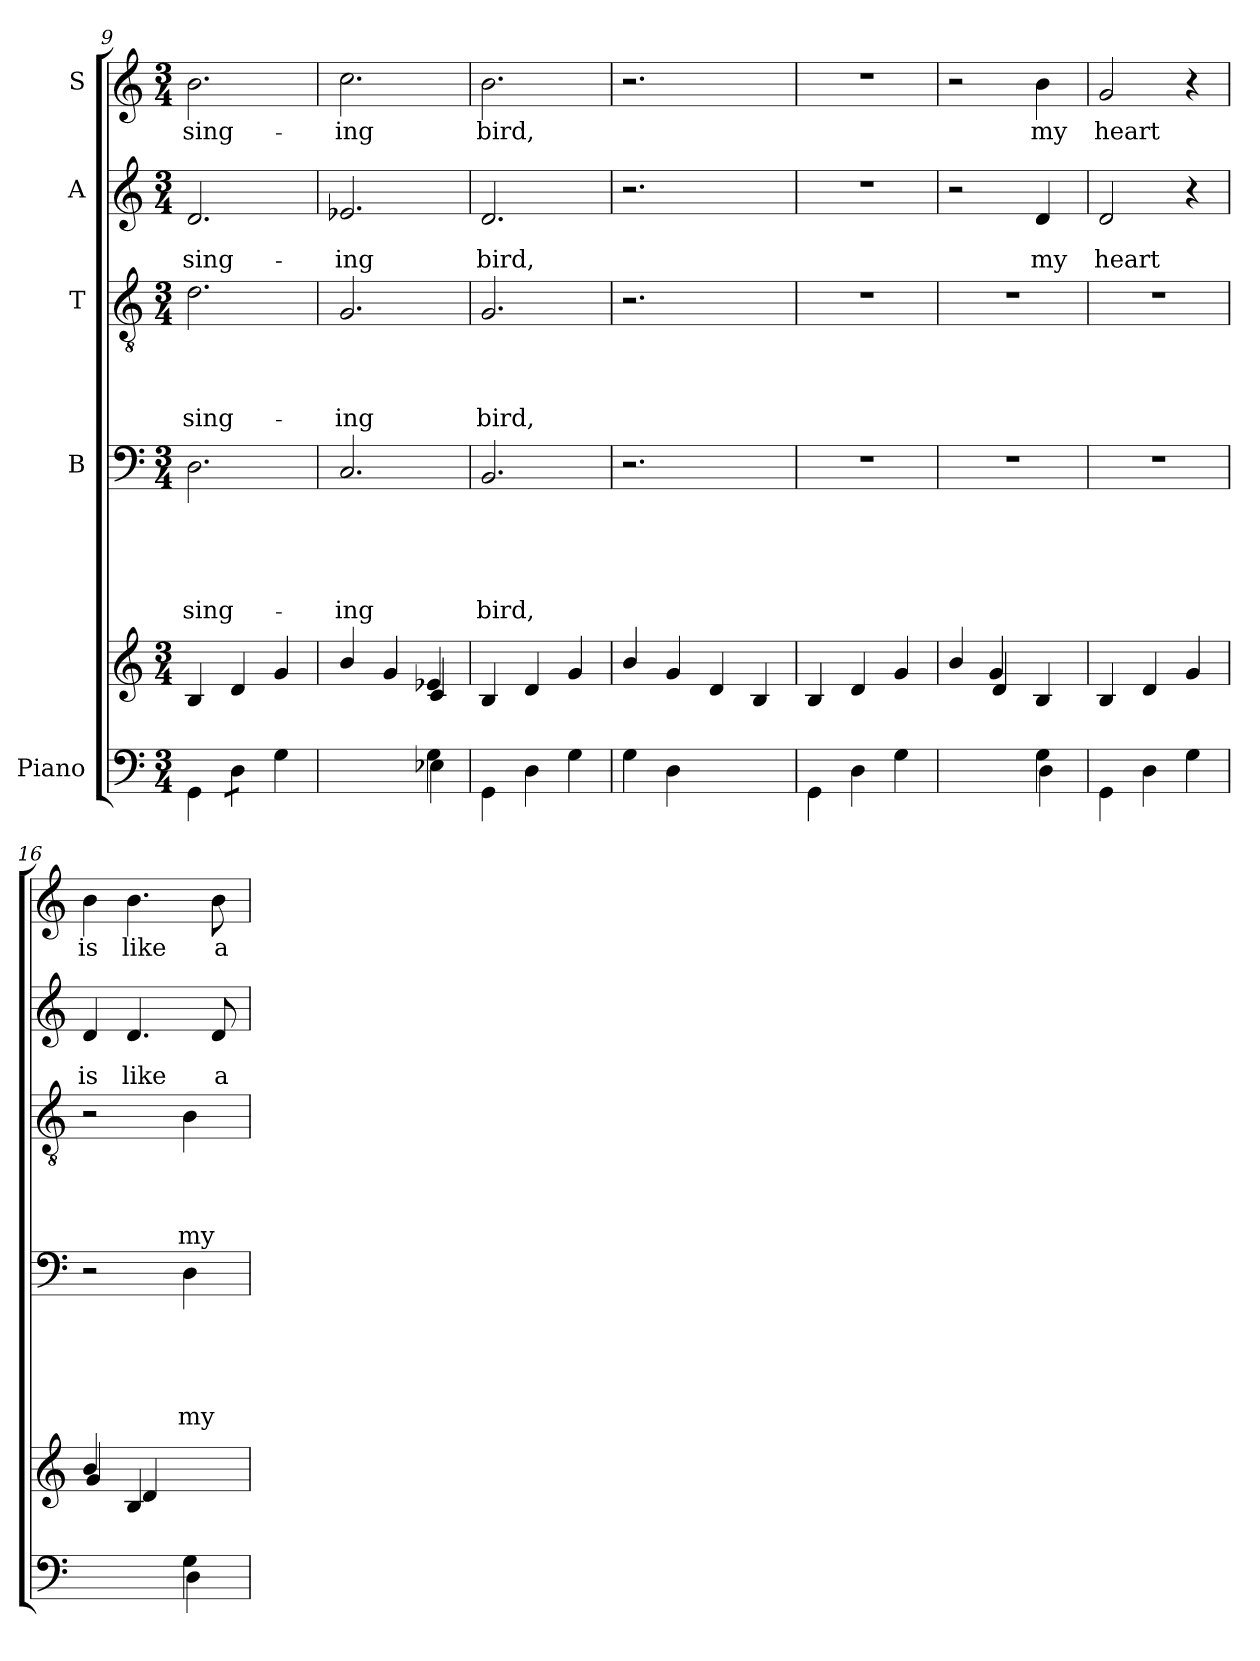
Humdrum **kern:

**kern	**kern	**kern	**text	**text	**text	**text	**text	**kern	**text	**text	**text	**text	**kern	**text	**text	**kern	**text
*part5	*part5	*part4	*part4	*part4	*part4	*part4	*part4	*part3	*part3	*part3	*part3	*part3	*part2	*part2	*part2	*part1	*part1
*staff6	*staff5	*staff4	*staff4	*staff4	*staff4	*staff4	*staff4	*staff3	*staff3	*staff3	*staff3	*staff3	*staff2	*staff2	*staff2	*staff1	*staff1
*I"Piano	*	*I"B	*	*	*	*	*	*I"T	*	*	*	*	*I"A	*	*	*I"S	*
!!LO:LB:g=z
*clefF4	*clefG2	*clefF4	*	*	*	*	*	*clefGv2	*	*	*	*	*clefG2	*	*	*clefG2	*
*k[]	*k[]	*k[]	*	*	*	*	*	*k[]	*	*	*	*	*k[]	*	*	*k[]	*
*C:	*C:	*C:	*	*	*	*	*	*C:	*	*	*	*	*C:	*	*	*C:	*
*M3/4	*M3/4	*M3/4	*	*	*	*	*	*M3/4	*	*	*	*	*M3/4	*	*	*M3/4	*
=9	=9	=9	=9	=9	=9	=9	=9	=9	=9	=9	=9	=9	=9	=9	=9	=9	=9
!	!	!	!	!	!	!	!LO:LY:b	!	!	!	!	!LO:LY:b	!	!	!LO:LY:b	!	!LO:LY:b
4GG\	4B/	2.D\	.	.	.	.	sing-	2.d\	.	.	.	sing-	2.d/	.	sing-	2.b\	sing-
*tremolo	*	*	*	*	*	*	*	*	*	*	*	*	*	*	*	*	*
8D\L	4d/	.	.	.	.	.	.	.	.	.	.	.	.	.	.	.	.
8D\J	.	.	.	.	.	.	.	.	.	.	.	.	.	.	.	.	.
*Xtremolo	*	*	*	*	*	*	*	*	*	*	*	*	*	*	*	*	*
4G\	4g/	.	.	.	.	.	.	.	.	.	.	.	.	.	.	.	.
=10	=10	=10	=10	=10	=10	=10	=10	=10	=10	=10	=10	=10	=10	=10	=10	=10	=10
*^	*^	*	*	*	*	*	*	*	*	*	*	*	*	*	*	*	*
!	!	!	!	!	!	!	!	!	!LO:LY:b	!	!	!	!	!LO:LY:b	!	!	!LO:LY:b	!	!LO:LY:b
2ryy	2ryy	4b/	2ryy	2.C/	.	.	.	.	-ing	2.G/	.	.	.	-ing	2.e-X/	.	-ing	2.cc\	-ing
.	.	4g/	.	.	.	.	.	.	.	.	.	.	.	.	.	.	.	.	.
4G\	4E-X\	4e-X/	4c/	.	.	.	.	.	.	.	.	.	.	.	.	.	.	.	.
=11	=11	=11	=11	=11	=11	=11	=11	=11	=11	=11	=11	=11	=11	=11	=11	=11	=11	=11	=11
!	!	!	!	!	!	!	!	!	!LO:LY:b	!	!	!	!	!LO:LY:b	!	!	!LO:LY:b	!	!LO:LY:b
*v	*v	*	*	*	*	*	*	*	*	*	*	*	*	*	*	*	*	*	*
*	*v	*v	*	*	*	*	*	*	*	*	*	*	*	*	*	*	*	*
4GG\	4B/	2.BB/	.	.	.	.	bird,	2.G/	.	.	.	bird,	2.d/	.	bird,	2.b\	bird,
4D\	4d/	.	.	.	.	.	.	.	.	.	.	.	.	.	.	.	.
4G\	4g/	.	.	.	.	.	.	.	.	.	.	.	.	.	.	.	.
=12	=12	=12	=12	=12	=12	=12	=12	=12	=12	=12	=12	=12	=12	=12	=12	=12	=12
4G\	4b/	2.r	.	.	.	.	.	2.r	.	.	.	.	2.r	.	.	2.r	.
4D\	4g/	.	.	.	.	.	.	.	.	.	.	.	.	.	.	.	.
2ryy	4d/	.	.	.	.	.	.	.	.	.	.	.	.	.	.	.	.
.	4B/	4ryy	.	.	.	.	.	4ryy	.	.	.	.	4ryy	.	.	4ryy	.
=13	=13	=13	=13	=13	=13	=13	=13	=13	=13	=13	=13	=13	=13	=13	=13	=13	=13
!	!	!LO:N:vis=1	!	!	!	!	!	!LO:N:vis=1	!	!	!	!	!LO:N:vis=1	!	!	!LO:N:vis=1	!
4GG\	4B/	2.r	.	.	.	.	.	2.r	.	.	.	.	2.r	.	.	2.r	.
4D\	4d/	.	.	.	.	.	.	.	.	.	.	.	.	.	.	.	.
4G\	4g/	.	.	.	.	.	.	.	.	.	.	.	.	.	.	.	.
=14	=14	=14	=14	=14	=14	=14	=14	=14	=14	=14	=14	=14	=14	=14	=14	=14	=14
*^	*^	*	*	*	*	*	*	*	*	*	*	*	*	*	*	*	*
!	!	!	!	!LO:N:vis=1	!	!	!	!	!	!LO:N:vis=1	!	!	!	!	!	!	!	!	!
*	*	*	*	*	*	*	*	*	*	*	*	*	*	*	*^	*	*	*^	*
2ryy	2ryy	4b/	4ryy	2.r	.	.	.	.	.	2.r	.	.	.	.	2r	2ryy	.	.	2r	2ryy	.
.	.	4d/	4g/	.	.	.	.	.	.	.	.	.	.	.	.	.	.	.	.	.	.
!	!	!	!	!	!	!	!	!	!	!	!	!	!	!	!	!	!	!LO:LY:b	!	!	!LO:LY:b
4G\	4D\	4B/	4ryy	.	.	.	.	.	.	.	.	.	.	.	4d/	32ryy	.	my	4b\	32ryy	my
.	.	.	.	.	.	.	.	.	.	.	.	.	.	.	.	8..ryy	.	.	.	8..ryy	.
=15	=15	=15	=15	=15	=15	=15	=15	=15	=15	=15	=15	=15	=15	=15	=15	=15	=15	=15	=15	=15	=15
!	!	!	!	!LO:N:vis=1	!	!	!	!	!	!LO:N:vis=1	!	!	!	!	!	!	!	!LO:LY:b	!	!	!LO:LY:b
*v	*v	*	*	*	*	*	*	*	*	*	*	*	*	*	*v	*v	*	*	*v	*v	*
*	*v	*v	*	*	*	*	*	*	*	*	*	*	*	*	*	*	*	*
4GG\	4B/	2.r	.	.	.	.	.	2.r	.	.	.	.	2d/	.	heart	2g/	heart
4D\	4d/	.	.	.	.	.	.	.	.	.	.	.	.	.	.	.	.
4G\	4g/	.	.	.	.	.	.	.	.	.	.	.	4r	.	.	4r	.
=16	=16	=16	=16	=16	=16	=16	=16	=16	=16	=16	=16	=16	=16	=16	=16	=16	=16
*^	*^	*	*	*	*	*	*	*	*	*	*	*	*	*	*	*	*
!	!	!	!	!	!	!	!	!	!	!	!	!	!	!	!	!	!LO:LY:b	!	!LO:LY:b
*	*	*	*	*^	*	*	*	*	*	*^	*	*	*	*	*	*	*	*	*
2ryy	2ryy	4b/	4g/	2r	4..ryy	.	.	.	.	.	2r	4..ryy	.	.	.	.	4d/	.	is	4b\	is
!	!	!	!	!	!	!	!	!	!	!	!	!	!	!	!	!	!	!	!LO:LY:b	!	!LO:LY:b
.	.	4B/	4d/	.	.	.	.	.	.	.	.	.	.	.	.	.	4.d/	.	like	4.b\	like
.	.	.	.	.	4ryy	.	.	.	.	.	.	4ryy	.	.	.	.	.	.	.	.	.
!	!	!	!	!	!	!	!	!	!	!LO:LY:b	!	!	!	!	!	!LO:LY:b	!	!	!	!	!
4G\	4D\	4ryy	4ryy	4D\	.	.	.	.	.	my	4B\	.	.	.	.	my	.	.	.	.	.
!	!	!	!	!	!	!	!	!	!	!	!	!	!	!	!	!	!	!	!LO:LY:b	!	!LO:LY:b
.	.	.	.	.	.	.	.	.	.	.	.	.	.	.	.	.	8d/	.	a	8b\	a
.	.	.	.	.	16ryy	.	.	.	.	.	.	16ryy	.	.	.	.	.	.	.	.	.
*v	*v	*	*	*v	*v	*	*	*	*	*	*v	*v	*	*	*	*	*	*	*	*	*
*	*v	*v	*	*	*	*	*	*	*	*	*	*	*	*	*	*	*	*
=	=	=	=	=	=	=	=	=	=	=	=	=	=	=	=	=	=
*-	*-	*-	*-	*-	*-	*-	*-	*-	*-	*-	*-	*-	*-	*-	*-	*-	*-
